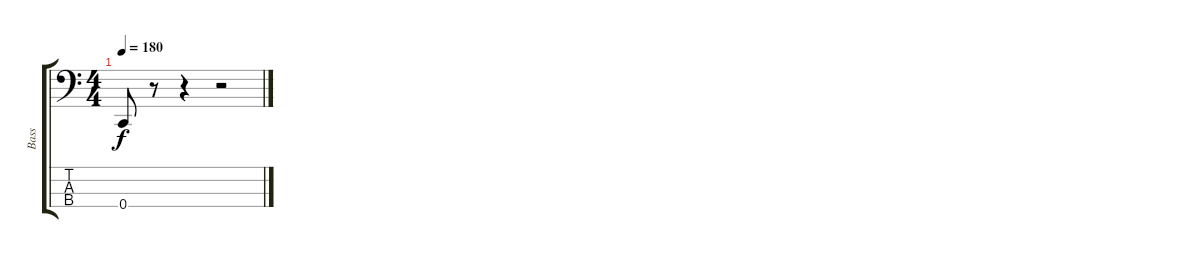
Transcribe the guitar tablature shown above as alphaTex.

\track ("Bass" "Bass") {instrument electricbasspick}
\staff {score tabs}
\tuning (F2 C2 G1 C1) {hide}
\ts (4 4)
\tempo 180
\clef f4
\ks c
0.4.8{dy f} r.8 r.4 r.2
